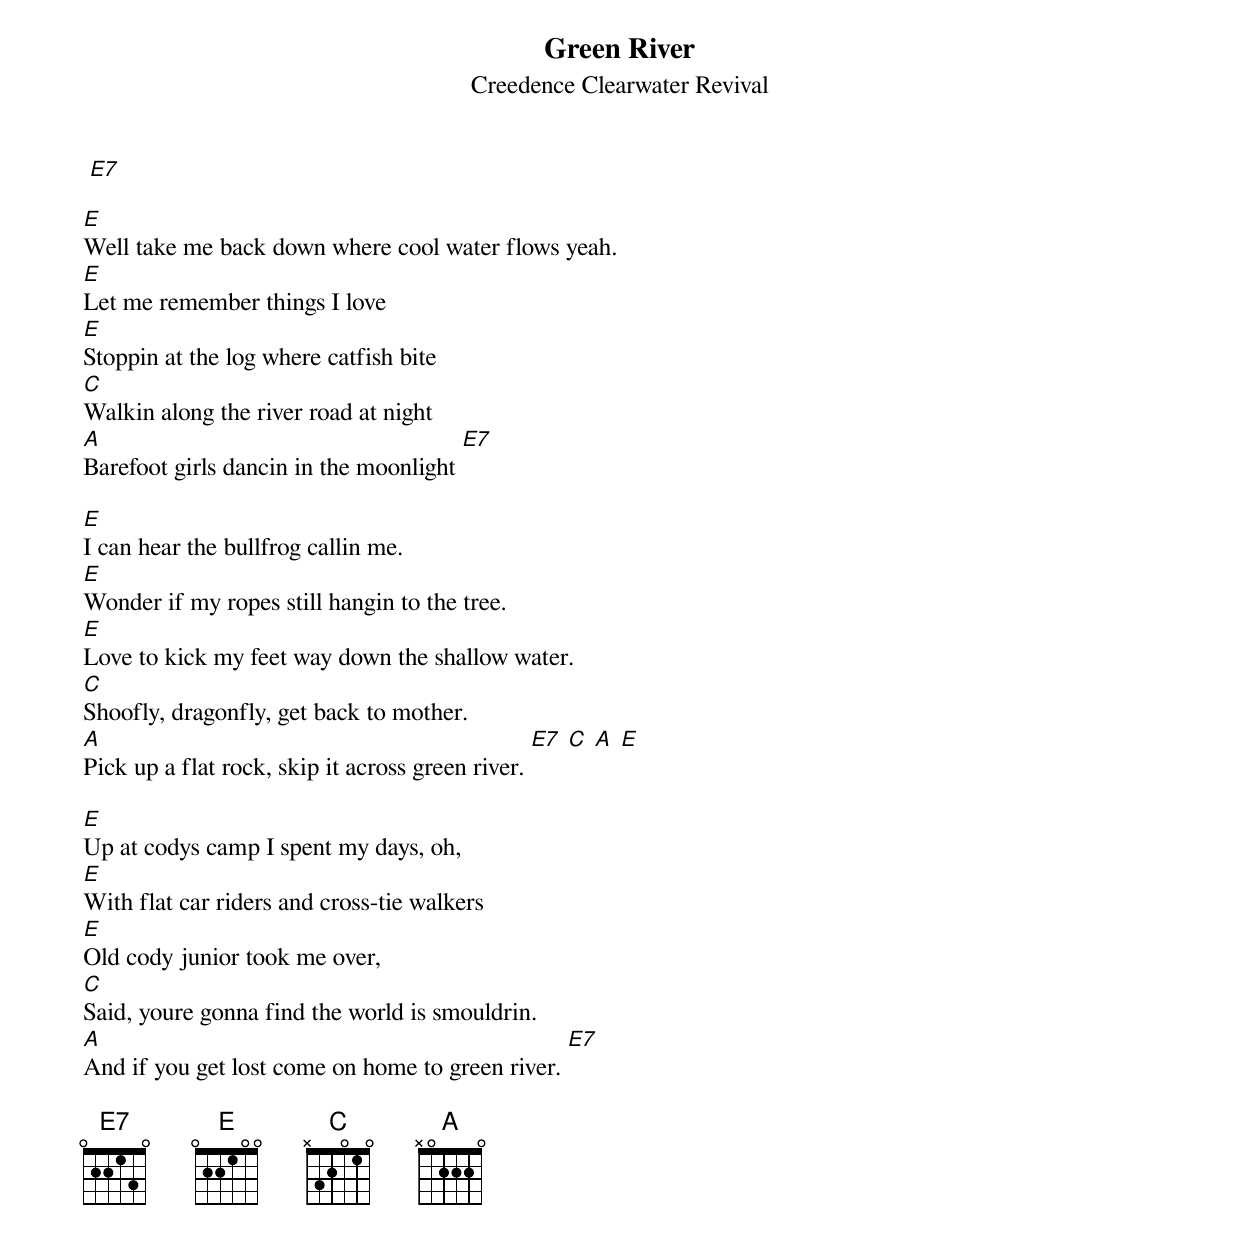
{title: Green River}
 {subtitle: Creedence Clearwater Revival}
 [E7]

[E]Well take me back down where cool water flows yeah.
[E]Let me remember things I love
[E]Stoppin at the log where catfish bite
[C]Walkin along the river road at night
[A]Barefoot girls dancin in the moonlight [E7]

[E]I can hear the bullfrog callin me.
[E]Wonder if my ropes still hangin to the tree.
[E]Love to kick my feet way down the shallow water.
[C]Shoofly, dragonfly, get back to mother.
[A]Pick up a flat rock, skip it across green river. [E7] [C] [A] [E]

[E]Up at codys camp I spent my days, oh,
[E]With flat car riders and cross-tie walkers
[E]Old cody junior took me over,
[C]Said, youre gonna find the world is smouldrin.
[A]And if you get lost come on home to green river. [E7]

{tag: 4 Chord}
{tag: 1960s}
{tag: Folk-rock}
